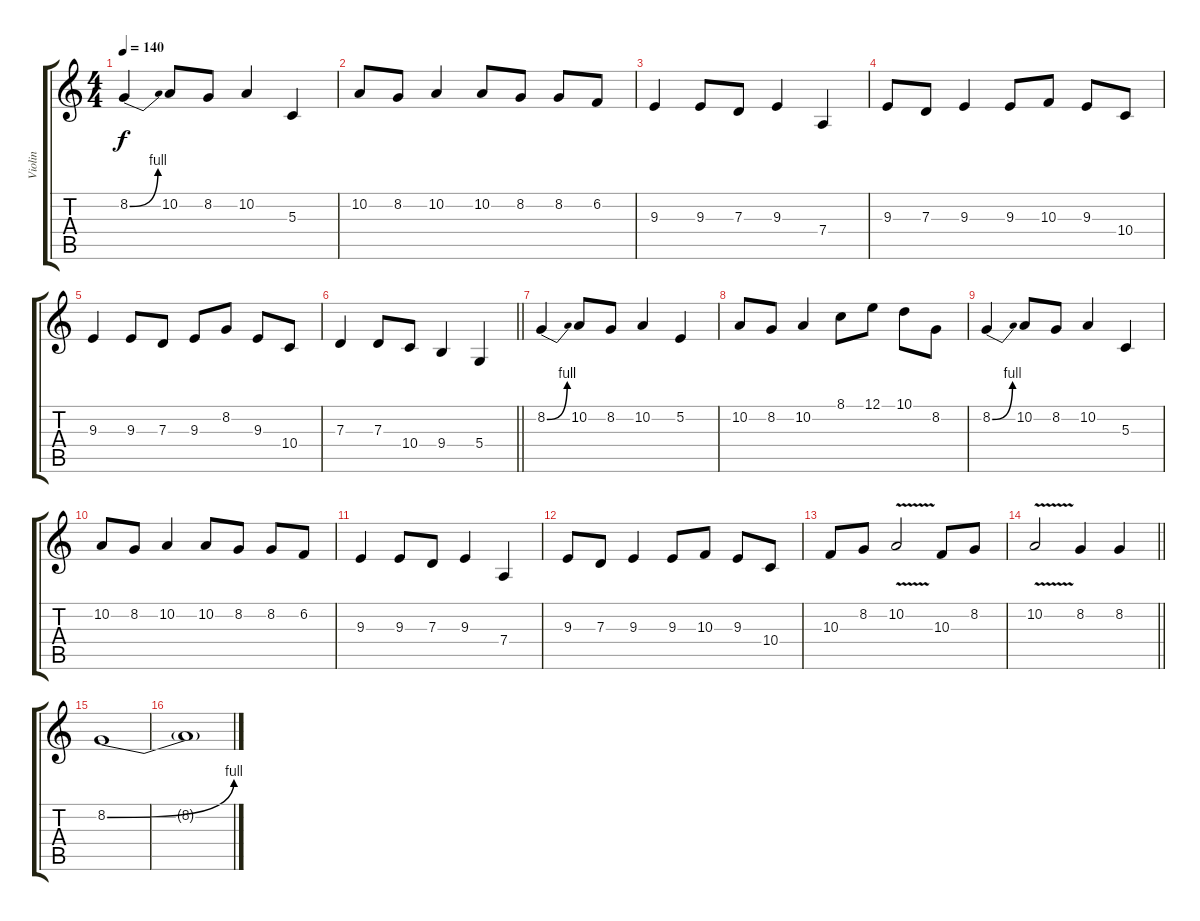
\track ("Violin" "Violin") {instrument violin}
\staff {score tabs}
\tuning (E4 B3 G3 D3 A2 E2) {hide}
\ts (4 4)
\tempo 140
\clef g2
\ks c
8.2{be (bend 0 0 60 4)}.4{dy f} 10.2.8 8.2.8 10.2.4 5.3.4 |
10.2.8 8.2.8 10.2.4 10.2.8 8.2.8 8.2.8 6.2.8 |
9.3.4 9.3.8 7.3.8 9.3.4 7.4.4 |
9.3.8 7.3.8 9.3.4 9.3.8 10.3.8 9.3.8 10.4.8 |
9.3.4 9.3.8 7.3.8 9.3.8 8.2.8 9.3.8 10.4.8 |
\barLineRight lightlight
7.3.4 7.3.8 10.4.8 9.4.4 5.4.4 |
8.2{be (bend 0 0 60 4)}.4 10.2.8 8.2.8 10.2.4 5.2.4 |
10.2.8 8.2.8 10.2.4 8.1.8 12.1.8 10.1.8 8.2.8 |
8.2{be (bend 0 0 60 4)}.4 10.2.8 8.2.8 10.2.4 5.3.4 |
10.2.8 8.2.8 10.2.4 10.2.8 8.2.8 8.2.8 6.2.8 |
9.3.4 9.3.8 7.3.8 9.3.4 7.4.4 |
9.3.8 7.3.8 9.3.4 9.3.8 10.3.8 9.3.8 10.4.8 |
10.3.8 8.2.8 10.2{v}.2 10.3.8 8.2.8 |
\barLineRight lightlight
10.2{v}.2 8.2.4 8.2.4 |
8.2{be (bend 0 0 60 4)}.1 |
8.2{t}.1
